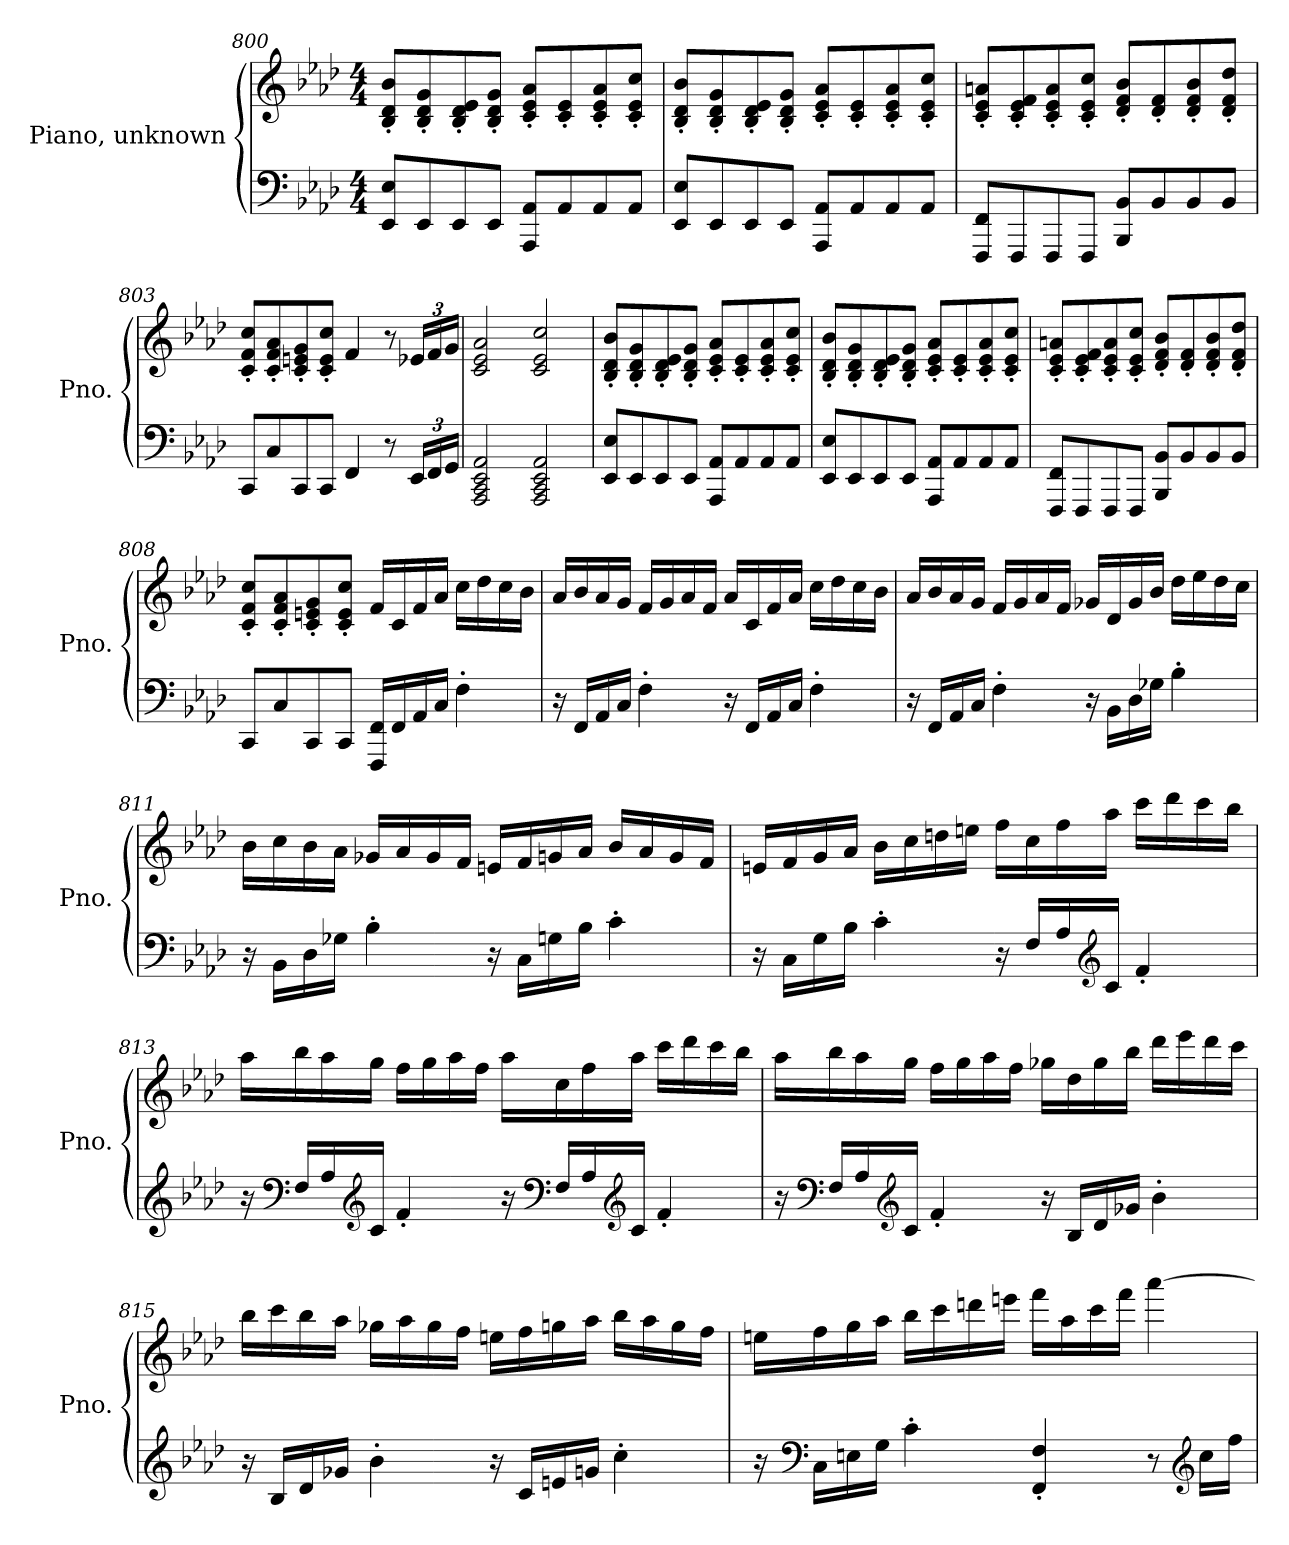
**kern	**kern
*part1	*part1
*staff2	*staff1
*I"Piano, unknown	*
*I'Pno.	*
!!LO:PB:g=z
*clefF4	*clefG2
*k[b-e-a-d-]	*k[b-e-a-d-]
*M4/4	*M4/4
=800	=800
8EE-/ 8E-/L	8B-/' 8d-/' 8b-/'L
8EE-/	8B-/' 8d-/' 8g/'
8EE-/	8B-/' 8d-/' 8e-/'
8EE-/J	8B-/' 8d-/' 8g/'J
8AAA-/ 8AA-/L	8c/' 8e-/' 8a-/'L
8AA-/	8c/' 8e-/'
8AA-/	8c/' 8e-/' 8a-/'
8AA-/J	8c/' 8e-/' 8cc/'J
=801	=801
8EE-/ 8E-/L	8B-/' 8d-/' 8b-/'L
8EE-/	8B-/' 8d-/' 8g/'
8EE-/	8B-/' 8d-/' 8e-/'
8EE-/J	8B-/' 8d-/' 8g/'J
8AAA-/ 8AA-/L	8c/' 8e-/' 8a-/'L
8AA-/	8c/' 8e-/'
8AA-/	8c/' 8e-/' 8a-/'
8AA-/J	8c/' 8e-/' 8cc/'J
=802	=802
8FFF/ 8FF/L	8c/' 8e-/' 8an/'L
8FFF/	8c/' 8e-/' 8f/'
8FFF/	8c/' 8e-/' 8a/'
8FFF/J	8c/' 8e-/' 8cc/'J
8BBB-/ 8BB-/L	8d-/' 8f/' 8b-/'L
8BB-/	8d-/' 8f/'
8BB-/	8d-/' 8f/' 8b-/'
8BB-/J	8d-/' 8f/' 8dd-/'J
!!LO:LB:g=z
=803	=803
8CC/L	8c/' 8f/' 8cc/'L
8C/	8c/' 8f/' 8a-/'
8CC/	8c/' 8en/' 8g/'
8CC/J	8c/' 8e/' 8cc/'J
4FF/	4f/
8r	8r
*Xbrackettup	*Xbrackettup
24EE-/LL	24e-X/LL
24FF/	24f/
24GG/JJ	24g/JJ
=804	=804
2AAA-/ 2CC/ 2EE-/ 2AA-/	2c/ 2e-/ 2a-/
2AAA-/ 2CC/ 2EE-/ 2AA-/	2c/ 2e-/ 2cc/
=805	=805
8EE-/ 8E-/L	8B-/' 8d-/' 8b-/'L
8EE-/	8B-/' 8d-/' 8g/'
8EE-/	8B-/' 8d-/' 8e-/'
8EE-/J	8B-/' 8d-/' 8g/'J
8AAA-/ 8AA-/L	8c/' 8e-/' 8a-/'L
8AA-/	8c/' 8e-/'
8AA-/	8c/' 8e-/' 8a-/'
8AA-/J	8c/' 8e-/' 8cc/'J
=806	=806
8EE-/ 8E-/L	8B-/' 8d-/' 8b-/'L
8EE-/	8B-/' 8d-/' 8g/'
8EE-/	8B-/' 8d-/' 8e-/'
8EE-/J	8B-/' 8d-/' 8g/'J
8AAA-/ 8AA-/L	8c/' 8e-/' 8a-/'L
8AA-/	8c/' 8e-/'
8AA-/	8c/' 8e-/' 8a-/'
8AA-/J	8c/' 8e-/' 8cc/'J
!!LO:LB:g=z
=807	=807
8FFF/ 8FF/L	8c/' 8e-/' 8an/'L
8FFF/	8c/' 8e-/' 8f/'
8FFF/	8c/' 8e-/' 8a/'
8FFF/J	8c/' 8e-/' 8cc/'J
8BBB-/ 8BB-/L	8d-/' 8f/' 8b-/'L
8BB-/	8d-/' 8f/'
8BB-/	8d-/' 8f/' 8b-/'
8BB-/J	8d-/' 8f/' 8dd-/'J
=808	=808
8CC/L	8c/' 8f/' 8cc/'L
8C/	8c/' 8f/' 8a-/'
8CC/	8c/' 8en/' 8g/'
8CC/J	8c/' 8e/' 8cc/'J
16FFF/ 16FF/LL	16f/LL
16FF/	16c/
16AA-/	16f/
16C/JJ	16a-/JJ
4F'\	16cc\LL
.	16dd-\
.	16cc\
.	16b-\JJ
=809	=809
16r	16a-/LL
16FF/LL	16b-/
16AA-/	16a-/
16C/JJ	16g/JJ
4F'\	16f/LL
.	16g/
.	16a-/
.	16f/JJ
16r	16a-/LL
16FF/LL	16c/
16AA-/	16f/
16C/JJ	16a-/JJ
4F'\	16cc\LL
.	16dd-\
.	16cc\
.	16b-\JJ
!!LO:LB:g=z
=810	=810
16r	16a-/LL
16FF/LL	16b-/
16AA-/	16a-/
16C/JJ	16g/JJ
4F'\	16f/LL
.	16g/
.	16a-/
.	16f/JJ
16r	16g-X/LL
16BB-\LL	16d-/
16D-\	16g-/
16G-X\JJ	16b-/JJ
4B-'\	16dd-\LL
.	16ee-\
.	16dd-\
.	16cc\JJ
=811	=811
16r	16b-\LL
16BB-\LL	16cc\
16D-\	16b-\
16G-X\JJ	16a-\JJ
4B-'\	16g-X/LL
.	16a-/
.	16g-/
.	16f/JJ
16r	16en/LL
16C\LL	16f/
16Gn\	16gn/
16B-\JJ	16a-/JJ
4c'\	16b-/LL
.	16a-/
.	16g/
.	16f/JJ
!!LO:LB:g=z
=812	=812
16r	16en/LL
16C\LL	16f/
16G\	16g/
16B-\JJ	16a-/JJ
4c'\	16b-\LL
.	16cc\
.	16ddn\
.	16een\JJ
16r	16ff\LL
16F/LL	16cc\
16A-/	16ff\
*clefG2	*
16c/JJ	16aa-\JJ
4f'/	16ccc\LL
.	16ddd-\
.	16ccc\
.	16bb-\JJ
!!LO:LB:g=z
=813	=813
16r	16aa-\LL
*clefF4	*
16F/LL	16bb-\
16A-/	16aa-\
*clefG2	*
16c/JJ	16gg\JJ
4f'/	16ff\LL
.	16gg\
.	16aa-\
.	16ff\JJ
16r	16aa-\LL
*clefF4	*
16F/LL	16cc\
16A-/	16ff\
*clefG2	*
16c/JJ	16aa-\JJ
4f'/	16ccc\LL
.	16ddd-\
.	16ccc\
.	16bb-\JJ
!!LO:PB:g=z
=814	=814
16r	16aa-\LL
*clefF4	*
16F/LL	16bb-\
16A-/	16aa-\
*clefG2	*
16c/JJ	16gg\JJ
4f'/	16ff\LL
.	16gg\
.	16aa-\
.	16ff\JJ
16r	16gg-X\LL
16B-/LL	16dd-\
16d-/	16gg-\
16g-X/JJ	16bb-\JJ
4b-'\	16ddd-\LL
.	16eee-\
.	16ddd-\
.	16ccc\JJ
=815	=815
16r	16bb-\LL
16B-/LL	16ccc\
16d-/	16bb-\
16g-X/JJ	16aa-\JJ
4b-'\	16gg-X\LL
.	16aa-\
.	16gg-\
.	16ff\JJ
16r	16een\LL
16c/LL	16ff\
16en/	16ggn\
16gn/JJ	16aa-\JJ
4cc'\	16bb-\LL
.	16aa-\
.	16gg\
.	16ff\JJ
!!LO:LB:g=z
=816	=816
16r	16een\LL
*clefF4	*
16C\LL	16ff\
16En\	16gg\
16G\JJ	16aa-\JJ
4c'\	16bb-\LL
.	16ccc\
.	16dddn\
.	16eeen\JJ
4FF/' 4F/'	16fff\LL
.	16aa-\
.	16ccc\
.	16fff\JJ
8r	[4aaa-\
*clefG2	*
16cc\LL	.
16ff\JJ	.
=	=
*-	*-
